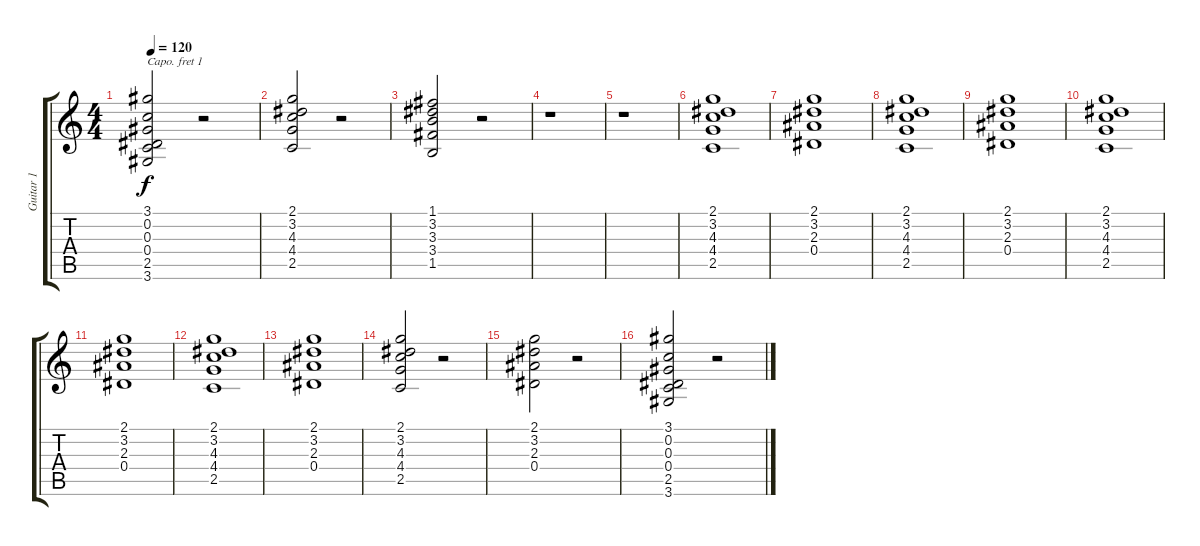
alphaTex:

\track ("Guitar 1" "Guitar 1") {instrument distortionguitar}
\staff {score tabs}
\capo 1
\tuning (E4 B3 G3 D3 A2 E2) {hide}
\ts (4 4)
\tempo 120
\clef g2
\ks c
(3.1 0.2 0.3 0.4 2.5 3.6).2{dy f} r.2 |
(2.1 3.2 4.3 4.4 2.5).2 r.2 |
(1.1 3.2 3.3 3.4 1.5).2 r.2 |
r.1 |
r.1 |
(2.1 3.2 4.3 4.4 2.5).1 |
(2.1 3.2 2.3 0.4).1 |
(2.1 3.2 4.3 4.4 2.5).1 |
(2.1 3.2 2.3 0.4).1 |
(2.1 3.2 4.3 4.4 2.5).1 |
(2.1 3.2 2.3 0.4).1 |
(2.1 3.2 4.3 4.4 2.5).1 |
(2.1 3.2 2.3 0.4).1 |
(2.1 3.2 4.3 4.4 2.5).2 r.2 |
(2.1 3.2 2.3 0.4).2 r.2 |
(3.1 0.2 0.3 0.4 2.5 3.6).2 r.2
